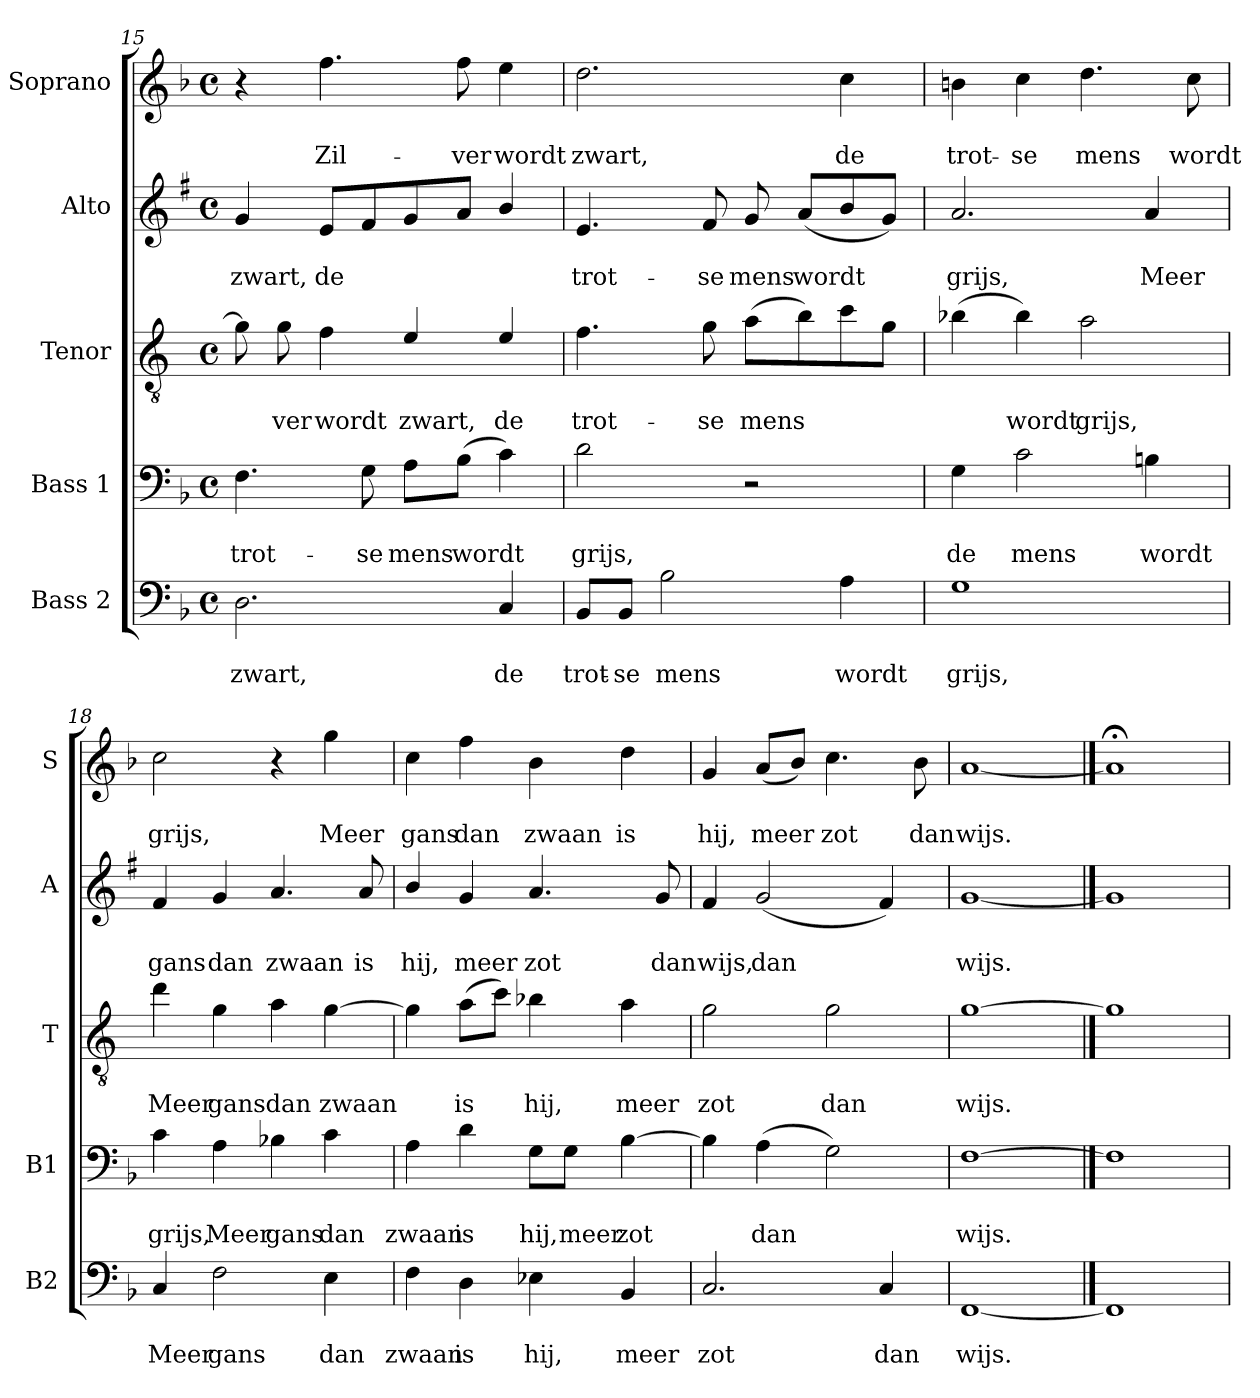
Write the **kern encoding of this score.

**kern	**text	**text	**kern	**text	**text	**kern	**text	**text	**kern	**text	**text	**kern	**text	**text
*part5	*part5	*part5	*part4	*part4	*part4	*part3	*part3	*part3	*part2	*part2	*part2	*part1	*part1	*part1
*staff5	*staff5	*staff5	*staff4	*staff4	*staff4	*staff3	*staff3	*staff3	*staff2	*staff2	*staff2	*staff1	*staff1	*staff1
*I"Bass 2	*	*	*I"Bass 1	*	*	*I"Tenor	*	*	*I"Alto	*	*	*I"Soprano	*	*
*I'B2	*	*	*I'B1	*	*	*I'T	*	*	*I'A	*	*	*I'S	*	*
*clefF4	*	*	*clefF4	*	*	*clefGv2	*	*	*clefG2	*	*	*clefG2	*	*
*	*	*	*	*	*	*ITrd4c7	*	*	*ITrd1c2	*	*	*	*	*
*k[b-]	*	*	*k[b-]	*	*	*k[b-]	*	*	*k[b-]	*	*	*k[b-]	*	*
*F:	*	*	*F:	*	*	*F:	*	*	*F:	*	*	*F:	*	*
*M4/4	*	*	*M4/4	*	*	*M4/4	*	*	*M4/4	*	*	*M4/4	*	*
*met(c)	*	*	*met(c)	*	*	*met(c)	*	*	*met(c)	*	*	*met(c)	*	*
=15	=15	=15	=15	=15	=15	=15	=15	=15	=15	=15	=15	=15	=15	=15
!	!	!LO:LY:b	!	!	!LO:LY:b	!	!	!	!	!	!LO:LY:b	!	!	!
2.D\	.	zwart,	4.F\	.	trot-	8c\]	.	.	4f/	.	zwart,	4r	.	.
!	!	!	!	!	!	!	!	!LO:LY:b	!	!	!	!	!	!
.	.	.	.	.	.	8c\	.	-ver	.	.	.	.	.	.
!	!	!	!	!	!	!	!	!LO:LY:b	!	!	!LO:LY:b	!	!	!LO:LY:b
.	.	.	.	.	.	4B-\	.	wordt	8d/L	.	de	4.ff\	.	Zil-
!	!	!	!	!	!LO:LY:b	!	!	!	!	!	!	!	!	!
.	.	.	8G\	.	-se	.	.	.	8e/	.	.	.	.	.
!	!	!	!	!	!LO:LY:b	!	!	!LO:LY:b	!	!	!	!	!	!
.	.	.	8A\L	.	mens	4A/	.	zwart,	8f/	.	.	.	.	.
!	!	!	!	!	!LO:LY:b	!	!	!	!	!	!	!	!	!LO:LY:b
.	.	.	(>8B-\J	.	wordt	.	.	.	8g/J	.	.	8ff\	.	-ver
!	!	!LO:LY:b	!	!	!	!	!	!LO:LY:b	!	!	!	!	!	!LO:LY:b
4C/	.	de	4c\)	.	.	4A/	.	de	4a/	.	.	4ee\	.	wordt
=16	=16	=16	=16	=16	=16	=16	=16	=16	=16	=16	=16	=16	=16	=16
!	!	!LO:LY:b	!	!	!LO:LY:b	!	!	!LO:LY:b	!	!	!LO:LY:b	!	!	!LO:LY:b
8BB-/L	.	trot-	2d\	.	grijs,	4.B-\	.	trot-	4.d/	.	trot-	2.dd\	.	zwart,
!	!	!LO:LY:b	!	!	!	!	!	!	!	!	!	!	!	!
8BB-/J	.	-se	.	.	.	.	.	.	.	.	.	.	.	.
!	!	!LO:LY:b	!	!	!	!	!	!	!	!	!	!	!	!
2B-\	.	mens	.	.	.	.	.	.	.	.	.	.	.	.
!	!	!	!	!	!	!	!	!LO:LY:b	!	!	!LO:LY:b	!	!	!
.	.	.	.	.	.	8c\	.	-se	8e/	.	-se	.	.	.
!	!	!	!	!	!	!	!	!LO:LY:b	!	!	!LO:LY:b	!	!	!
.	.	.	2r	.	.	(>8d\L	.	mens	8f/	.	mens	.	.	.
!	!	!	!	!	!	!	!	!	!	!	!LO:LY:b	!	!	!
.	.	.	.	.	.	8e\)	.	.	(<8g/L	.	wordt	.	.	.
!	!	!LO:LY:b	!	!	!	!	!	!	!	!	!	!	!	!LO:LY:b
4A\	.	wordt	.	.	.	8f\	.	.	8a/	.	.	4cc\	.	de
.	.	.	.	.	.	8c\J	.	.	8f/J)	.	.	.	.	.
!!LO:LB:g=z
=17	=17	=17	=17	=17	=17	=17	=17	=17	=17	=17	=17	=17	=17	=17
!	!	!LO:LY:b	!	!	!LO:LY:b	!	!	!	!	!	!LO:LY:b	!	!	!LO:LY:b
1G	.	grijs,	4G\	.	de	(>4e-X\	.	.	2.g/	.	grijs,	4bn\	.	trot-
!	!	!	!	!	!LO:LY:b	!	!	!LO:LY:b	!	!	!	!	!	!LO:LY:b
.	.	.	2c\	.	mens	4e-\)	.	wordt	.	.	.	4cc\	.	-se
!	!	!	!	!	!	!	!	!LO:LY:b	!	!	!	!	!	!LO:LY:b
.	.	.	.	.	.	2d\	.	grijs,	.	.	.	4.dd\	.	mens
!	!	!	!	!	!LO:LY:b	!	!	!	!	!	!LO:LY:b	!	!	!
.	.	.	4Bn\	.	wordt	.	.	.	4g/	.	Meer	.	.	.
!	!	!	!	!	!	!	!	!	!	!	!	!	!	!LO:LY:b
.	.	.	.	.	.	.	.	.	.	.	.	8cc\	.	wordt
=18	=18	=18	=18	=18	=18	=18	=18	=18	=18	=18	=18	=18	=18	=18
!	!	!LO:LY:b	!	!	!LO:LY:b	!	!	!LO:LY:b	!	!	!LO:LY:b	!	!	!LO:LY:b
4C/	.	Meer	4c\	.	grijs,	4g\	.	Meer	4e/	.	gans	2cc\	.	grijs,
!	!	!LO:LY:b	!	!	!LO:LY:b	!	!	!LO:LY:b	!	!	!LO:LY:b	!	!	!
2F\	.	gans	4A\	.	Meer	4c\	.	gans	4f/	.	dan	.	.	.
!	!	!	!	!	!LO:LY:b	!	!	!LO:LY:b	!	!	!LO:LY:b	!	!	!
.	.	.	4B-X\	.	gans	4d\	.	dan	4.g/	.	zwaan	4r	.	.
!	!	!LO:LY:b	!	!	!LO:LY:b	!	!	!LO:LY:b	!	!	!	!	!	!LO:LY:b
4E\	.	dan	4c\	.	dan	[4c\	.	zwaan	.	.	.	4gg\	.	Meer
!	!	!	!	!	!	!	!	!	!	!	!LO:LY:b	!	!	!
.	.	.	.	.	.	.	.	.	8g/	.	is	.	.	.
=19	=19	=19	=19	=19	=19	=19	=19	=19	=19	=19	=19	=19	=19	=19
!	!	!LO:LY:b	!	!	!LO:LY:b	!	!	!	!	!	!LO:LY:b	!	!	!LO:LY:b
4F\	.	zwaan	4A\	.	zwaan	4c\]	.	.	4a/	.	hij,	4cc\	.	gans
!	!	!LO:LY:b	!	!	!LO:LY:b	!	!	!LO:LY:b	!	!	!LO:LY:b	!	!	!LO:LY:b
4D\	.	is	4d\	.	is	(>8d\L	.	is	4f/	.	meer	4ff\	.	dan
.	.	.	.	.	.	8f\J)	.	.	.	.	.	.	.	.
!	!	!LO:LY:b	!	!	!LO:LY:b	!	!	!LO:LY:b	!	!	!LO:LY:b	!	!	!LO:LY:b
4E-X\	.	hij,	8G\L	.	hij,	4e-X\	.	hij,	4.g/	.	zot	4b-\	.	zwaan
!	!	!	!	!	!LO:LY:b	!	!	!	!	!	!	!	!	!
.	.	.	8G\J	.	meer	.	.	.	.	.	.	.	.	.
!	!	!LO:LY:b	!	!	!LO:LY:b	!	!	!LO:LY:b	!	!	!	!	!	!LO:LY:b
4BB-/	.	meer	[4B-\	.	zot	4d\	.	meer	.	.	.	4dd\	.	is
!	!	!	!	!	!	!	!	!	!	!	!LO:LY:b	!	!	!
.	.	.	.	.	.	.	.	.	8f/	.	dan	.	.	.
=20	=20	=20	=20	=20	=20	=20	=20	=20	=20	=20	=20	=20	=20	=20
!	!	!LO:LY:b	!	!	!	!	!	!LO:LY:b	!	!	!LO:LY:b	!	!	!LO:LY:b
2.C/	.	zot	4B-\]	.	.	2c\	.	zot	4e/	.	wijs,	4g/	.	hij,
!	!	!	!	!	!LO:LY:b	!	!	!	!	!	!LO:LY:b	!	!	!LO:LY:b
.	.	.	(>4A\	.	dan	.	.	.	(<2f/	.	dan	(<8a/L	.	meer
.	.	.	.	.	.	.	.	.	.	.	.	8b-/J)	.	.
!	!	!	!	!	!	!	!	!LO:LY:b	!	!	!	!	!	!LO:LY:b
.	.	.	2G\)	.	.	2c\	.	dan	.	.	.	4.cc\	.	zot
!	!	!LO:LY:b	!	!	!	!	!	!	!	!	!	!	!	!
4C/	.	dan	.	.	.	.	.	.	4e/)	.	.	.	.	.
!	!	!	!	!	!	!	!	!	!	!	!	!	!	!LO:LY:b
.	.	.	.	.	.	.	.	.	.	.	.	8b-\	.	dan
=21	=21	=21	=21	=21	=21	=21	=21	=21	=21	=21	=21	=21	=21	=21
!	!	!LO:LY:b	!	!	!LO:LY:b	!	!	!LO:LY:b	!	!	!LO:LY:b	!	!	!LO:LY:b
[1FF	.	wijs.	[1F	.	wijs.	[1c	.	wijs.	[1f	.	wijs.	[1a	.	wijs.
==22	==22	==22	==22	==22	==22	==22	==22	==22	==22	==22	==22	==22	==22	==22
1FF]	.	.	1F]	.	.	1c]	.	.	1f]	.	.	1a;<]	.	.
=	=	=	=	=	=	=	=	=	=	=	=	=	=	=
*-	*-	*-	*-	*-	*-	*-	*-	*-	*-	*-	*-	*-	*-	*-
